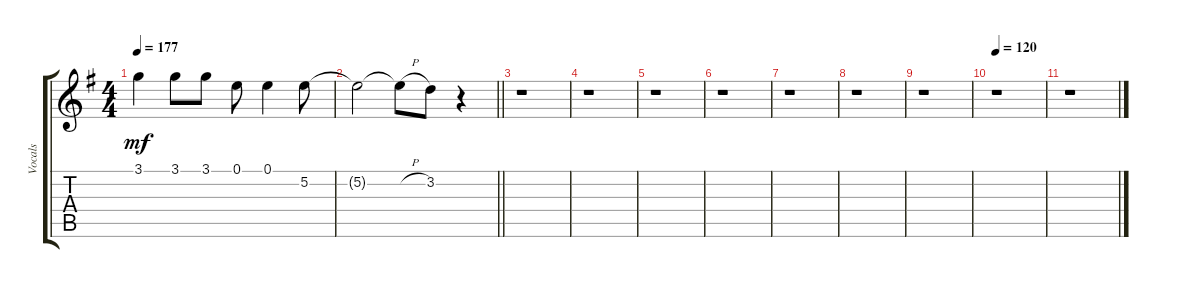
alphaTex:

\track ("Vocals" "Vocals") {instrument overdrivenguitar}
\staff {score tabs}
\tuning (E4 B3 G3 D3 A2 E2) {hide}
\ts (4 4)
\tempo 177
\clef g2
\ks g
3.1.4{dy mf} 3.1.8 3.1.8 0.1.8 0.1.4 5.2.8 |
\barLineRight lightlight
5.2{t}.2 5.2{h t}.8 3.2.8 r.4 |
r.1 |
r.1 |
r.1 |
r.1 |
r.1 |
r.1 |
r.1 |
\tempo 120
r.1 |
r.1
